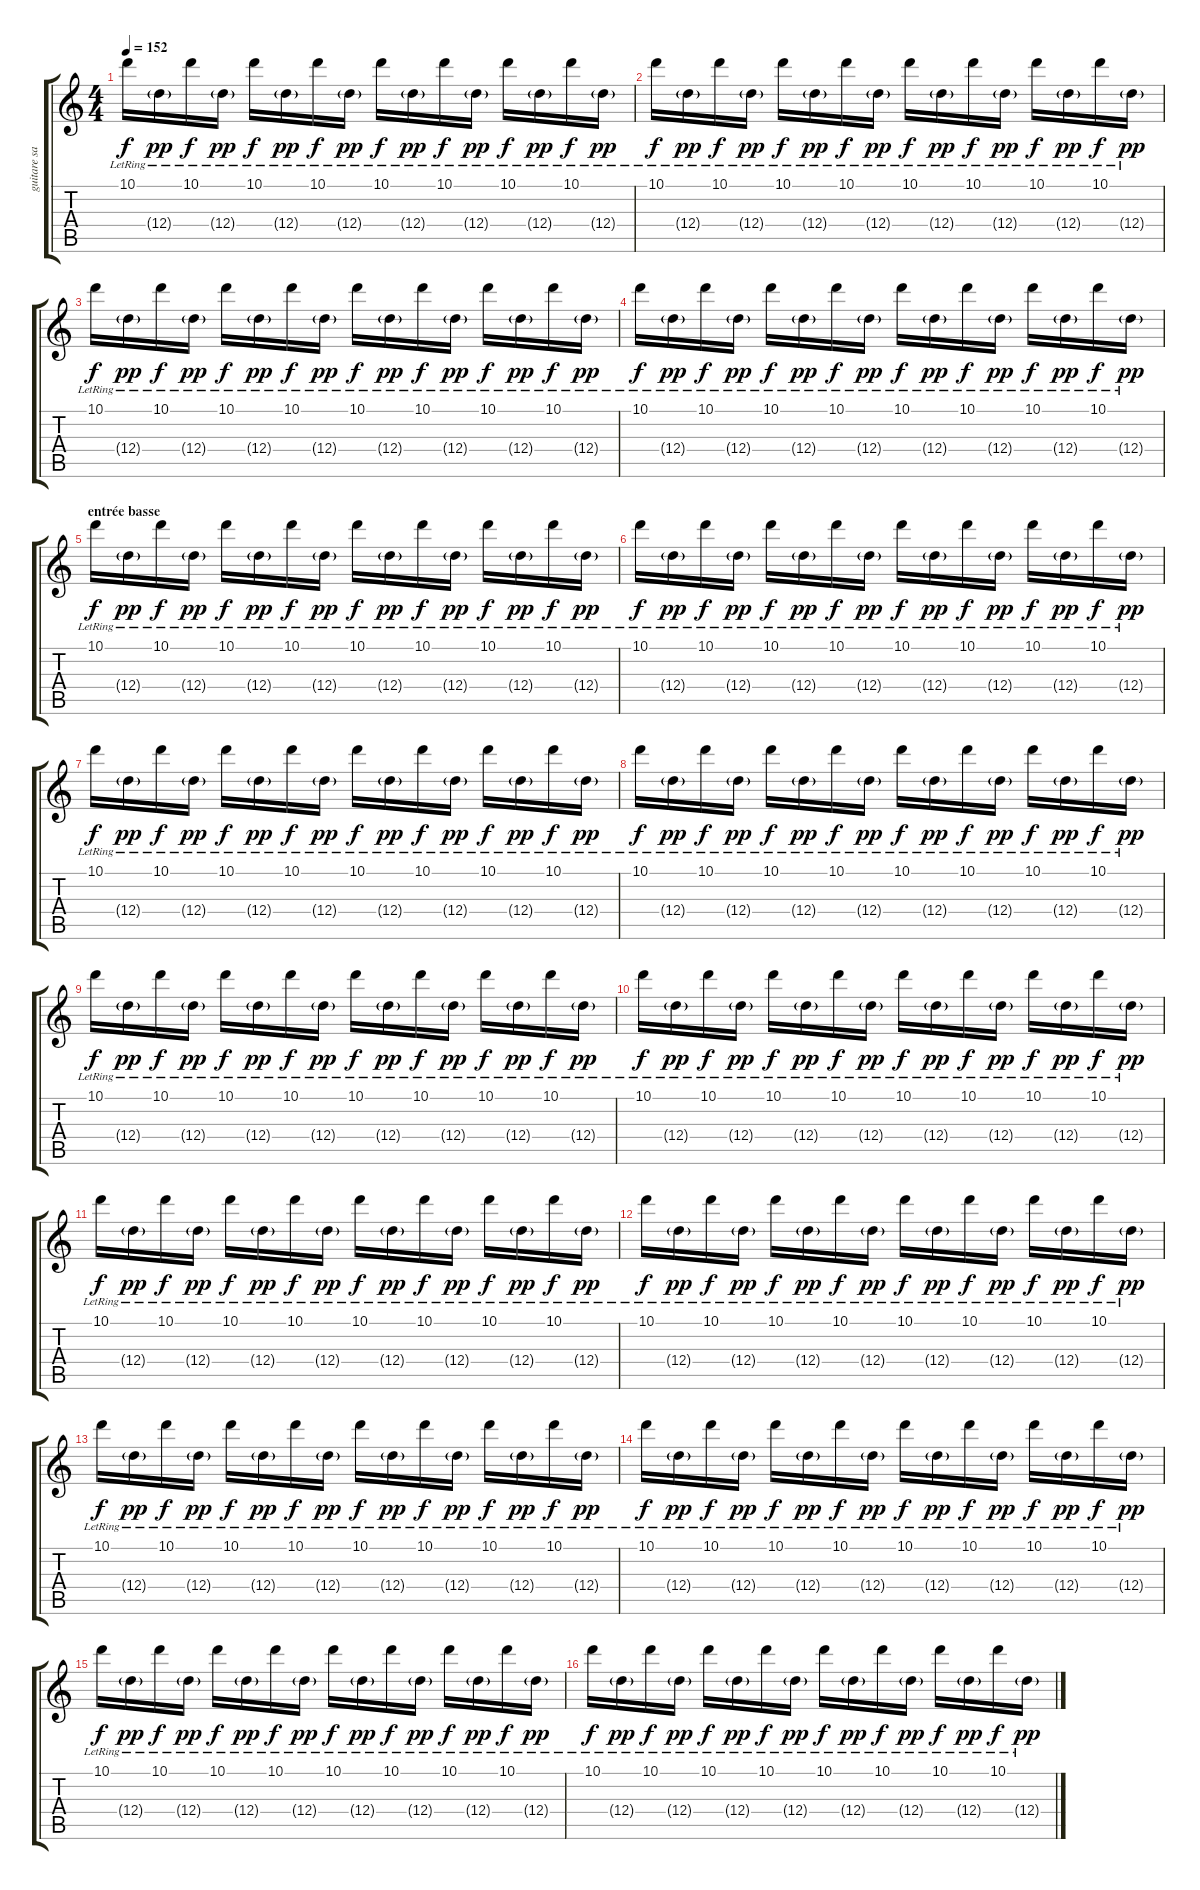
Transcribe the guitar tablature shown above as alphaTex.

\track ("guitare samplée" "guitare sa") {instrument electricguitarjazz}
\staff {score tabs}
\tuning (E4 B3 G3 D3 A2 E2) {hide}
\ts (4 4)
\tempo 152
\clef g2
\ks c
10.1{lr}.16{dy f} 12.4{g lr}.16{dy pp} 10.1{lr}.16{dy f} 12.4{g lr}.16{dy pp} 10.1{lr}.16{dy f} 12.4{g lr}.16{dy pp} 10.1{lr}.16{dy f} 12.4{g lr}.16{dy pp} 10.1{lr}.16{dy f} 12.4{g lr}.16{dy pp} 10.1{lr}.16{dy f} 12.4{g lr}.16{dy pp} 10.1{lr}.16{dy f} 12.4{g lr}.16{dy pp} 10.1{lr}.16{dy f} 12.4{g lr}.16{dy pp} |
10.1{lr}.16{dy f} 12.4{g lr}.16{dy pp} 10.1{lr}.16{dy f} 12.4{g lr}.16{dy pp} 10.1{lr}.16{dy f} 12.4{g lr}.16{dy pp} 10.1{lr}.16{dy f} 12.4{g lr}.16{dy pp} 10.1{lr}.16{dy f} 12.4{g lr}.16{dy pp} 10.1{lr}.16{dy f} 12.4{g lr}.16{dy pp} 10.1{lr}.16{dy f} 12.4{g lr}.16{dy pp} 10.1{lr}.16{dy f} 12.4{g lr}.16{dy pp} |
10.1{lr}.16{dy f} 12.4{g lr}.16{dy pp} 10.1{lr}.16{dy f} 12.4{g lr}.16{dy pp} 10.1{lr}.16{dy f} 12.4{g lr}.16{dy pp} 10.1{lr}.16{dy f} 12.4{g lr}.16{dy pp} 10.1{lr}.16{dy f} 12.4{g lr}.16{dy pp} 10.1{lr}.16{dy f} 12.4{g lr}.16{dy pp} 10.1{lr}.16{dy f} 12.4{g lr}.16{dy pp} 10.1{lr}.16{dy f} 12.4{g lr}.16{dy pp} |
10.1{lr}.16{dy f} 12.4{g lr}.16{dy pp} 10.1{lr}.16{dy f} 12.4{g lr}.16{dy pp} 10.1{lr}.16{dy f} 12.4{g lr}.16{dy pp} 10.1{lr}.16{dy f} 12.4{g lr}.16{dy pp} 10.1{lr}.16{dy f} 12.4{g lr}.16{dy pp} 10.1{lr}.16{dy f} 12.4{g lr}.16{dy pp} 10.1{lr}.16{dy f} 12.4{g lr}.16{dy pp} 10.1{lr}.16{dy f} 12.4{g lr}.16{dy pp} |
\section ("" "entrée basse")
10.1{lr}.16{dy f} 12.4{g lr}.16{dy pp} 10.1{lr}.16{dy f} 12.4{g lr}.16{dy pp} 10.1{lr}.16{dy f} 12.4{g lr}.16{dy pp} 10.1{lr}.16{dy f} 12.4{g lr}.16{dy pp} 10.1{lr}.16{dy f} 12.4{g lr}.16{dy pp} 10.1{lr}.16{dy f} 12.4{g lr}.16{dy pp} 10.1{lr}.16{dy f} 12.4{g lr}.16{dy pp} 10.1{lr}.16{dy f} 12.4{g lr}.16{dy pp} |
10.1{lr}.16{dy f} 12.4{g lr}.16{dy pp} 10.1{lr}.16{dy f} 12.4{g lr}.16{dy pp} 10.1{lr}.16{dy f} 12.4{g lr}.16{dy pp} 10.1{lr}.16{dy f} 12.4{g lr}.16{dy pp} 10.1{lr}.16{dy f} 12.4{g lr}.16{dy pp} 10.1{lr}.16{dy f} 12.4{g lr}.16{dy pp} 10.1{lr}.16{dy f} 12.4{g lr}.16{dy pp} 10.1{lr}.16{dy f} 12.4{g lr}.16{dy pp} |
10.1{lr}.16{dy f} 12.4{g lr}.16{dy pp} 10.1{lr}.16{dy f} 12.4{g lr}.16{dy pp} 10.1{lr}.16{dy f} 12.4{g lr}.16{dy pp} 10.1{lr}.16{dy f} 12.4{g lr}.16{dy pp} 10.1{lr}.16{dy f} 12.4{g lr}.16{dy pp} 10.1{lr}.16{dy f} 12.4{g lr}.16{dy pp} 10.1{lr}.16{dy f} 12.4{g lr}.16{dy pp} 10.1{lr}.16{dy f} 12.4{g lr}.16{dy pp} |
10.1{lr}.16{dy f} 12.4{g lr}.16{dy pp} 10.1{lr}.16{dy f} 12.4{g lr}.16{dy pp} 10.1{lr}.16{dy f} 12.4{g lr}.16{dy pp} 10.1{lr}.16{dy f} 12.4{g lr}.16{dy pp} 10.1{lr}.16{dy f} 12.4{g lr}.16{dy pp} 10.1{lr}.16{dy f} 12.4{g lr}.16{dy pp} 10.1{lr}.16{dy f} 12.4{g lr}.16{dy pp} 10.1{lr}.16{dy f} 12.4{g lr}.16{dy pp} |
10.1{lr}.16{dy f} 12.4{g lr}.16{dy pp} 10.1{lr}.16{dy f} 12.4{g lr}.16{dy pp} 10.1{lr}.16{dy f} 12.4{g lr}.16{dy pp} 10.1{lr}.16{dy f} 12.4{g lr}.16{dy pp} 10.1{lr}.16{dy f} 12.4{g lr}.16{dy pp} 10.1{lr}.16{dy f} 12.4{g lr}.16{dy pp} 10.1{lr}.16{dy f} 12.4{g lr}.16{dy pp} 10.1{lr}.16{dy f} 12.4{g lr}.16{dy pp} |
10.1{lr}.16{dy f} 12.4{g lr}.16{dy pp} 10.1{lr}.16{dy f} 12.4{g lr}.16{dy pp} 10.1{lr}.16{dy f} 12.4{g lr}.16{dy pp} 10.1{lr}.16{dy f} 12.4{g lr}.16{dy pp} 10.1{lr}.16{dy f} 12.4{g lr}.16{dy pp} 10.1{lr}.16{dy f} 12.4{g lr}.16{dy pp} 10.1{lr}.16{dy f} 12.4{g lr}.16{dy pp} 10.1{lr}.16{dy f} 12.4{g lr}.16{dy pp} |
10.1{lr}.16{dy f} 12.4{g lr}.16{dy pp} 10.1{lr}.16{dy f} 12.4{g lr}.16{dy pp} 10.1{lr}.16{dy f} 12.4{g lr}.16{dy pp} 10.1{lr}.16{dy f} 12.4{g lr}.16{dy pp} 10.1{lr}.16{dy f} 12.4{g lr}.16{dy pp} 10.1{lr}.16{dy f} 12.4{g lr}.16{dy pp} 10.1{lr}.16{dy f} 12.4{g lr}.16{dy pp} 10.1{lr}.16{dy f} 12.4{g lr}.16{dy pp} |
10.1{lr}.16{dy f} 12.4{g lr}.16{dy pp} 10.1{lr}.16{dy f} 12.4{g lr}.16{dy pp} 10.1{lr}.16{dy f} 12.4{g lr}.16{dy pp} 10.1{lr}.16{dy f} 12.4{g lr}.16{dy pp} 10.1{lr}.16{dy f} 12.4{g lr}.16{dy pp} 10.1{lr}.16{dy f} 12.4{g lr}.16{dy pp} 10.1{lr}.16{dy f} 12.4{g lr}.16{dy pp} 10.1{lr}.16{dy f} 12.4{g lr}.16{dy pp} |
10.1{lr}.16{dy f} 12.4{g lr}.16{dy pp} 10.1{lr}.16{dy f} 12.4{g lr}.16{dy pp} 10.1{lr}.16{dy f} 12.4{g lr}.16{dy pp} 10.1{lr}.16{dy f} 12.4{g lr}.16{dy pp} 10.1{lr}.16{dy f} 12.4{g lr}.16{dy pp} 10.1{lr}.16{dy f} 12.4{g lr}.16{dy pp} 10.1{lr}.16{dy f} 12.4{g lr}.16{dy pp} 10.1{lr}.16{dy f} 12.4{g lr}.16{dy pp} |
10.1{lr}.16{dy f} 12.4{g lr}.16{dy pp} 10.1{lr}.16{dy f} 12.4{g lr}.16{dy pp} 10.1{lr}.16{dy f} 12.4{g lr}.16{dy pp} 10.1{lr}.16{dy f} 12.4{g lr}.16{dy pp} 10.1{lr}.16{dy f} 12.4{g lr}.16{dy pp} 10.1{lr}.16{dy f} 12.4{g lr}.16{dy pp} 10.1{lr}.16{dy f} 12.4{g lr}.16{dy pp} 10.1{lr}.16{dy f} 12.4{g lr}.16{dy pp} |
10.1{lr}.16{dy f} 12.4{g lr}.16{dy pp} 10.1{lr}.16{dy f} 12.4{g lr}.16{dy pp} 10.1{lr}.16{dy f} 12.4{g lr}.16{dy pp} 10.1{lr}.16{dy f} 12.4{g lr}.16{dy pp} 10.1{lr}.16{dy f} 12.4{g lr}.16{dy pp} 10.1{lr}.16{dy f} 12.4{g lr}.16{dy pp} 10.1{lr}.16{dy f} 12.4{g lr}.16{dy pp} 10.1{lr}.16{dy f} 12.4{g lr}.16{dy pp} |
10.1{lr}.16{dy f} 12.4{g lr}.16{dy pp} 10.1{lr}.16{dy f} 12.4{g lr}.16{dy pp} 10.1{lr}.16{dy f} 12.4{g lr}.16{dy pp} 10.1{lr}.16{dy f} 12.4{g lr}.16{dy pp} 10.1{lr}.16{dy f} 12.4{g lr}.16{dy pp} 10.1{lr}.16{dy f} 12.4{g lr}.16{dy pp} 10.1{lr}.16{dy f} 12.4{g lr}.16{dy pp} 10.1{lr}.16{dy f} 12.4{g lr}.16{dy pp}
